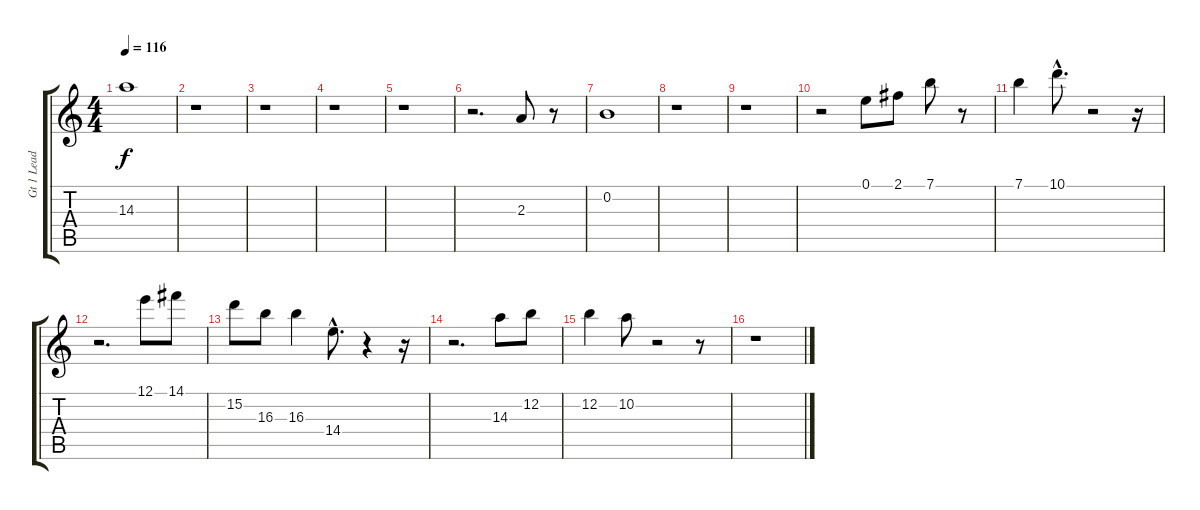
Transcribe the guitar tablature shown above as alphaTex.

\track ("Gt 1 Lead P/Shift" "Gt 1 Lead ") {instrument overdrivenguitar}
\staff {score tabs}
\tuning (E4 B3 G3 D3 A2 E2) {hide}
\ts (4 4)
\tempo 116
\clef g2
\ks c
14.3{t}.1{dy f} |
r.1 |
r.1 |
r.1 |
r.1 |
r.2{d} 2.3.8 r.8 |
0.2.1 |
r.1 |
r.1 |
r.2 0.1.8 2.1.8 7.1.8 r.8 |
7.1.4 10.1{hac}.8{d} r.2 r.16 |
r.2{d} 12.1.8 14.1.8 |
15.2.8 16.3.8 16.3.4 14.4{hac}.8{d} r.4 r.16 |
r.2{d} 14.3.8 12.2.8 |
12.2.4 10.2.8 r.2 r.8 |
r.1
